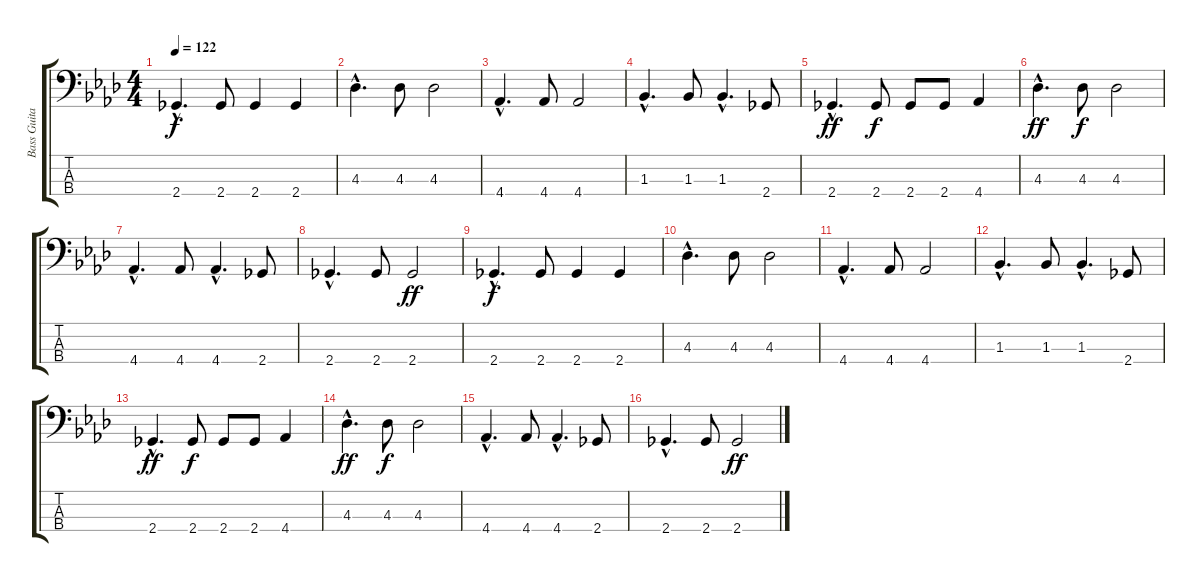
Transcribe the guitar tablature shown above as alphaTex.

\track ("Bass Guitar" "Bass Guita") {instrument synthbass1}
\staff {score tabs}
\tuning (G2 D2 A1 E1) {hide}
\ts (4 4)
\tempo 122
\clef f4
\ks ab
2.4{hac}.4{d dy f} 2.4.8 2.4.4 2.4.4 |
4.3{hac}.4{d} 4.3.8 4.3.2 |
4.4{hac}.4{d} 4.4.8 4.4.2 |
1.3{hac}.4{d} 1.3.8 1.3{hac}.4{d} 2.4.8 |
2.4{hac}.4{d dy ff} 2.4.8{dy f} 2.4.8 2.4.8 4.4.4 |
4.3{hac}.4{d dy ff} 4.3.8{dy f} 4.3.2 |
4.4{hac}.4{d} 4.4.8 4.4{hac}.4{d} 2.4.8 |
2.4{hac}.4{d} 2.4.8 2.4.2{dy ff} |
2.4{hac}.4{d dy f} 2.4.8 2.4.4 2.4.4 |
4.3{hac}.4{d} 4.3.8 4.3.2 |
4.4{hac}.4{d} 4.4.8 4.4.2 |
1.3{hac}.4{d} 1.3.8 1.3{hac}.4{d} 2.4.8 |
2.4{hac}.4{d dy ff} 2.4.8{dy f} 2.4.8 2.4.8 4.4.4 |
4.3{hac}.4{d dy ff} 4.3.8{dy f} 4.3.2 |
4.4{hac}.4{d} 4.4.8 4.4{hac}.4{d} 2.4.8 |
2.4{hac}.4{d} 2.4.8 2.4.2{dy ff}
